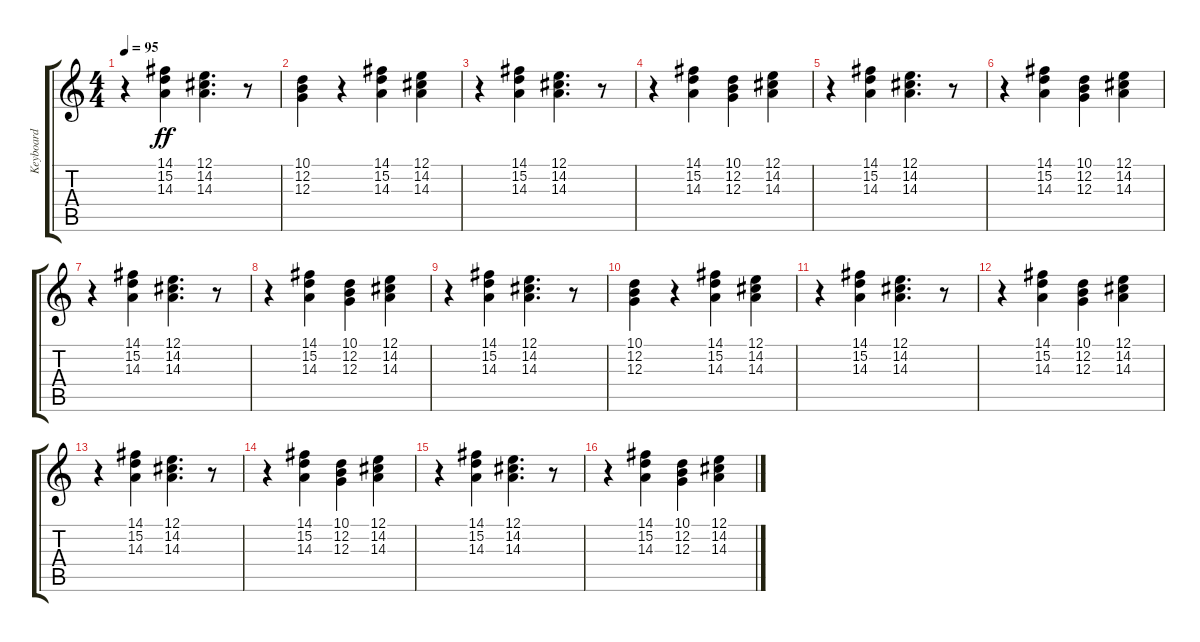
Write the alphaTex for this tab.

\track ("Keyboard" "Keyboard") {instrument ocarina}
\staff {score tabs}
\tuning (E4 B3 G3 D3 A2 E2) {hide}
\ts (4 4)
\tempo 95
\clef g2
\ks c
r.4{dy ff} (14.1 15.2 14.3).4 (12.1 14.2 14.3).4{d} r.8 |
(10.1 12.2 12.3).4 r.4 (14.1 15.2 14.3).4 (12.1 14.2 14.3).4 |
r.4 (14.1 15.2 14.3).4 (12.1 14.2 14.3).4{d} r.8 |
r.4 (14.1 15.2 14.3).4 (10.1 12.2 12.3).4 (12.1 14.2 14.3).4 |
r.4 (14.1 15.2 14.3).4 (12.1 14.2 14.3).4{d} r.8 |
r.4 (14.1 15.2 14.3).4 (10.1 12.2 12.3).4 (12.1 14.2 14.3).4 |
r.4 (14.1 15.2 14.3).4 (12.1 14.2 14.3).4{d} r.8 |
r.4 (14.1 15.2 14.3).4 (10.1 12.2 12.3).4 (12.1 14.2 14.3).4 |
r.4 (14.1 15.2 14.3).4 (12.1 14.2 14.3).4{d} r.8 |
(10.1 12.2 12.3).4 r.4 (14.1 15.2 14.3).4 (12.1 14.2 14.3).4 |
r.4 (14.1 15.2 14.3).4 (12.1 14.2 14.3).4{d} r.8 |
r.4 (14.1 15.2 14.3).4 (10.1 12.2 12.3).4 (12.1 14.2 14.3).4 |
r.4 (14.1 15.2 14.3).4 (12.1 14.2 14.3).4{d} r.8 |
r.4 (14.1 15.2 14.3).4 (10.1 12.2 12.3).4 (12.1 14.2 14.3).4 |
r.4 (14.1 15.2 14.3).4 (12.1 14.2 14.3).4{d} r.8 |
r.4 (14.1 15.2 14.3).4 (10.1 12.2 12.3).4 (12.1 14.2 14.3).4
